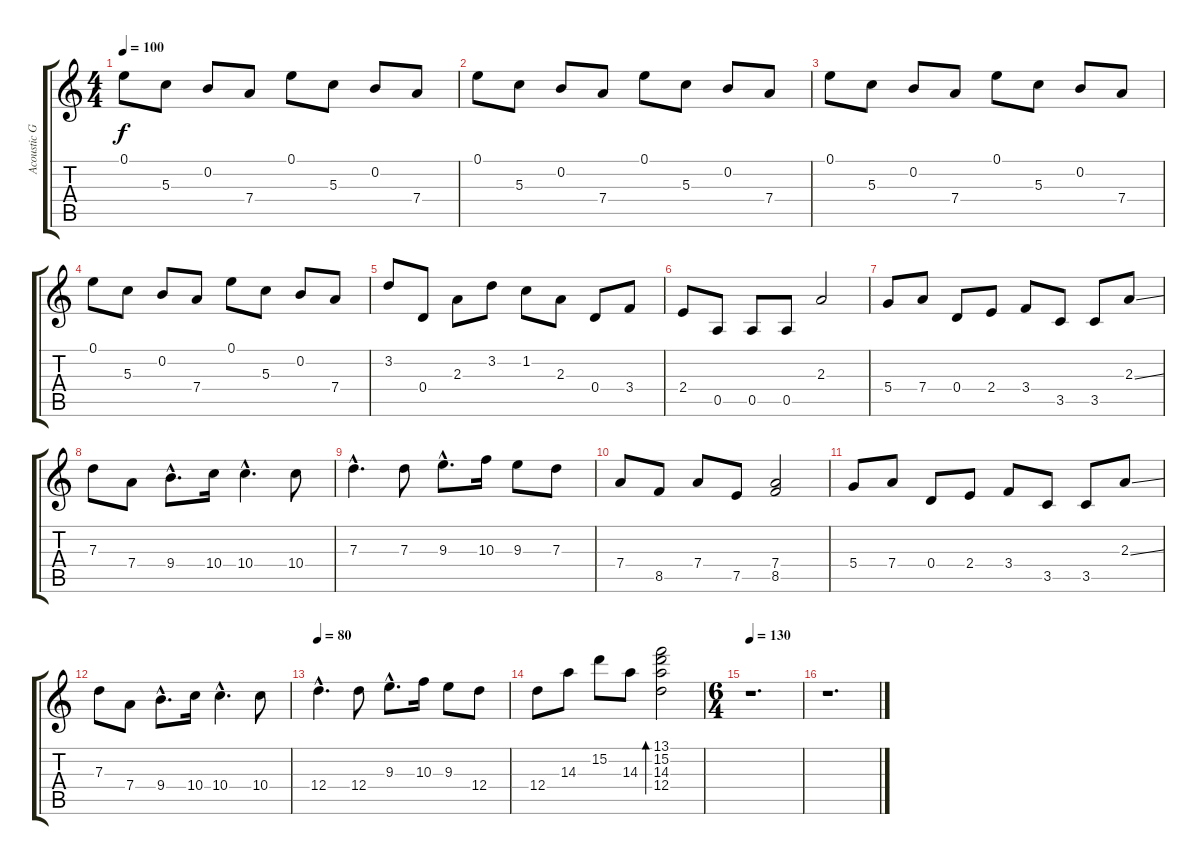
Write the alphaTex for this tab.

\track ("Acoustic Gtr1" "Acoustic G") {instrument acousticguitarsteel}
\staff {score tabs}
\tuning (E4 B3 G3 D3 A2 E2) {hide}
\ts (4 4)
\tempo 100
\clef g2
\ks c
0.1.8{dy f} 5.3.8 0.2.8 7.4.8 0.1.8 5.3.8 0.2.8 7.4.8 |
0.1.8 5.3.8 0.2.8 7.4.8 0.1.8 5.3.8 0.2.8 7.4.8 |
0.1.8 5.3.8 0.2.8 7.4.8 0.1.8 5.3.8 0.2.8 7.4.8 |
0.1.8 5.3.8 0.2.8 7.4.8 0.1.8 5.3.8 0.2.8 7.4.8 |
3.2.8 0.4.8 2.3.8 3.2.8 1.2.8 2.3.8 0.4.8 3.4.8 |
2.4.8 0.5.8 0.5.8 0.5.8 2.3.2 |
5.4.8 7.4.8 0.4.8 2.4.8 3.4.8 3.5.8 3.5.8 2.3{ss}.8 |
7.3.8 7.4.8 9.4{hac}.8{d} 10.4.16 10.4{hac}.4{d} 10.4.8 |
7.3{hac}.4{d} 7.3.8 9.3{hac}.8{d} 10.3.16 9.3.8 7.3.8 |
7.4.8 8.5.8 7.4.8 7.5.8 (7.4 8.5).2 |
5.4.8 7.4.8 0.4.8 2.4.8 3.4.8 3.5.8 3.5.8 2.3{ss}.8 |
7.3.8 7.4.8 9.4{hac}.8{d} 10.4.16 10.4{hac}.4{d} 10.4.8 |
\tempo 80
12.4{hac}.4{d} 12.4.8 9.3{hac}.8{d} 10.3.16 9.3.8 12.4.8 |
12.4.8 14.3.8 15.2.8 14.3.8 (13.1 15.2 14.3 12.4).2{bd 240} |
\ts (6 4)
\tempo 130
r.1{d} |
r.1{d}
